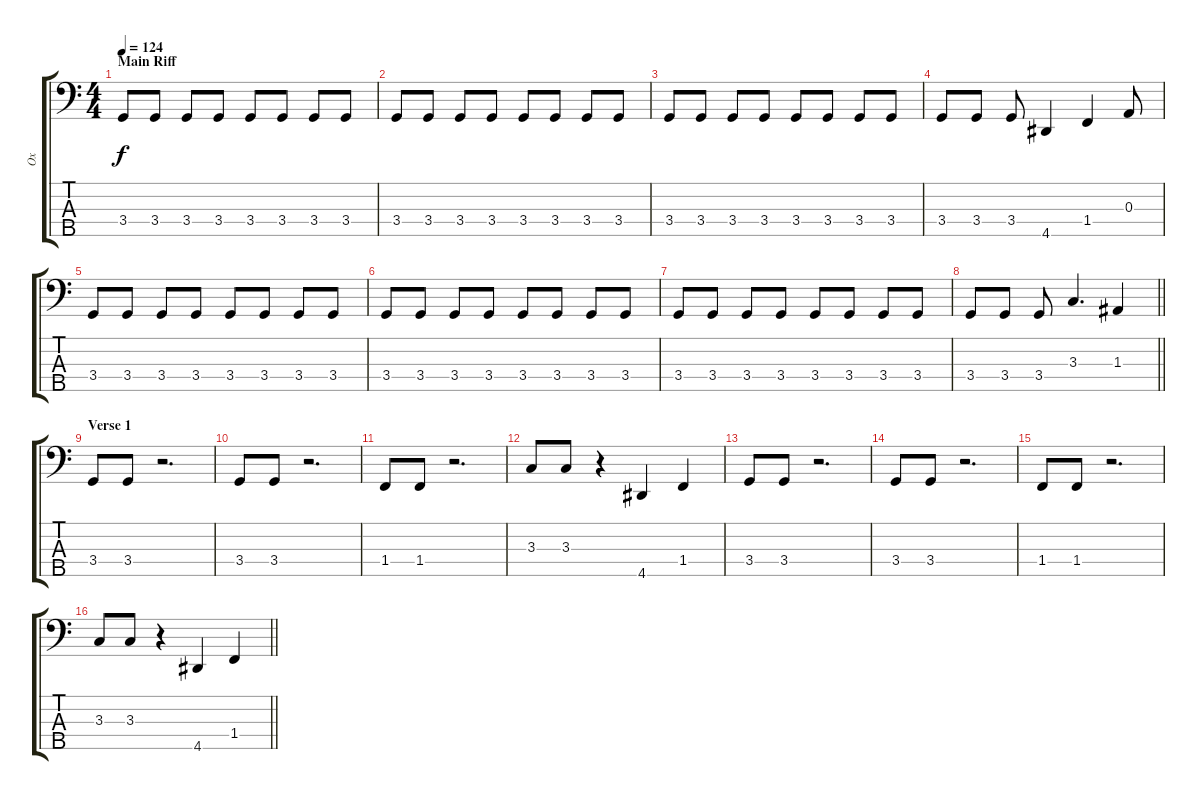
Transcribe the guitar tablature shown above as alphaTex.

\track ("Ox" "Ox") {instrument electricbassfinger}
\staff {score tabs}
\tuning (G2 D2 A1 E1 B0) {hide}
\ts (4 4)
\section ("" "Main Riff")
\tempo 124
\clef f4
\ks c
3.4.8{dy f} 3.4.8 3.4.8 3.4.8 3.4.8 3.4.8 3.4.8 3.4.8 |
3.4.8 3.4.8 3.4.8 3.4.8 3.4.8 3.4.8 3.4.8 3.4.8 |
3.4.8 3.4.8 3.4.8 3.4.8 3.4.8 3.4.8 3.4.8 3.4.8 |
3.4.8 3.4.8 3.4.8 4.5.4 1.4.4 0.3.8 |
3.4.8 3.4.8 3.4.8 3.4.8 3.4.8 3.4.8 3.4.8 3.4.8 |
3.4.8 3.4.8 3.4.8 3.4.8 3.4.8 3.4.8 3.4.8 3.4.8 |
3.4.8 3.4.8 3.4.8 3.4.8 3.4.8 3.4.8 3.4.8 3.4.8 |
\barLineRight lightlight
3.4.8 3.4.8 3.4.8 3.3.4{d} 1.3.4 |
\section ("" "Verse 1")
3.4.8 3.4.8 r.2{d} |
3.4.8 3.4.8 r.2{d} |
1.4.8 1.4.8 r.2{d} |
3.3.8 3.3.8 r.4 4.5.4 1.4.4 |
3.4.8 3.4.8 r.2{d} |
3.4.8 3.4.8 r.2{d} |
1.4.8 1.4.8 r.2{d} |
\barLineRight lightlight
3.3.8 3.3.8 r.4 4.5.4 1.4.4
